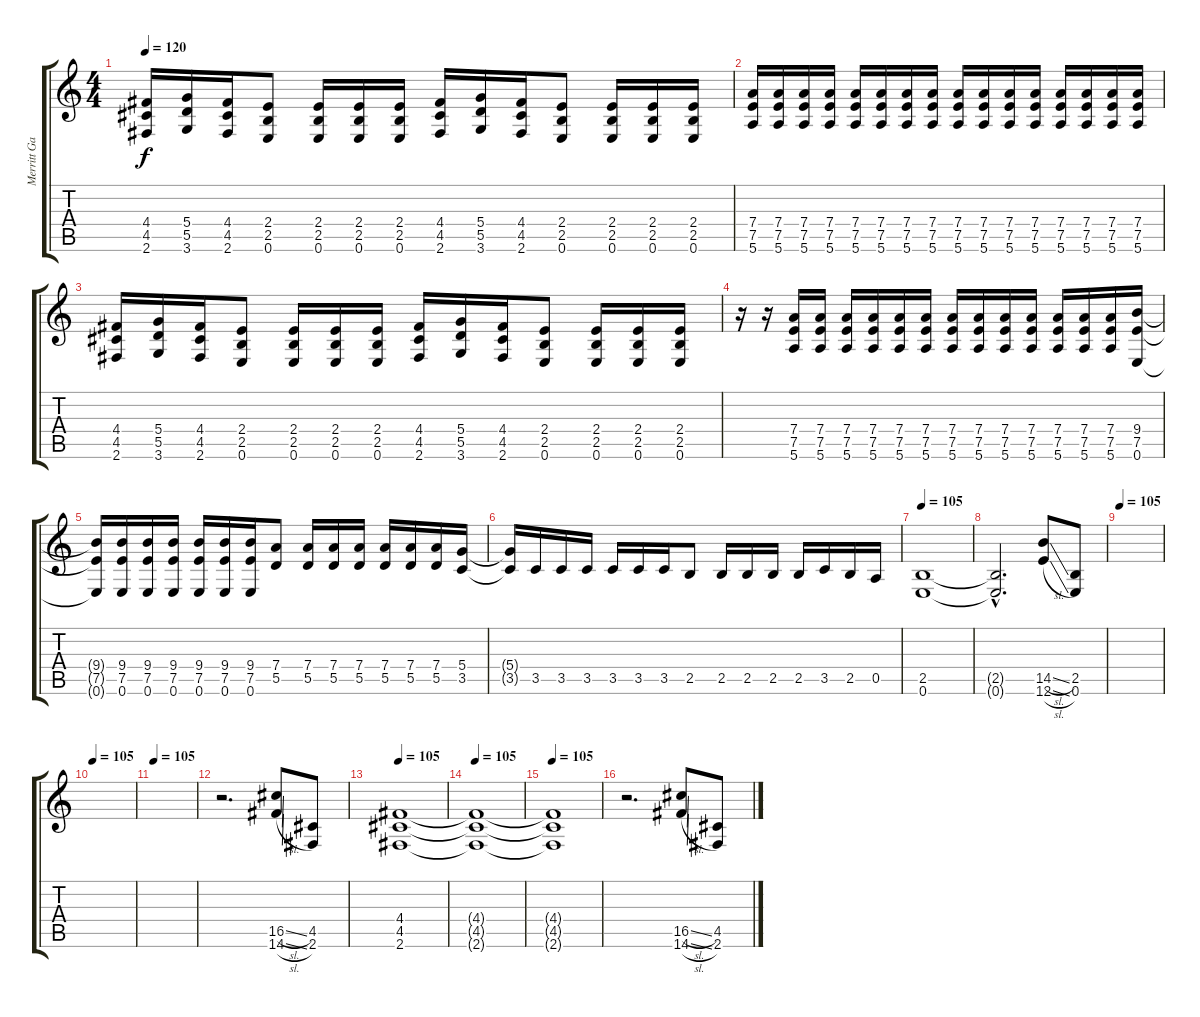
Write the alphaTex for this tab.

\track ("Merritt Gant" "Merritt Ga") {instrument distortionguitar}
\staff {score tabs}
\tuning (E4 B3 G3 D3 A2 E2) {hide}
\ts (4 4)
\tempo 120
\clef g2
\ks c
(4.4 4.5 2.6).16{dy f} (5.4 5.5 3.6).16 (4.4 4.5 2.6).16 (2.4 2.5 0.6).8 (2.4 2.5 0.6).16 (2.4 2.5 0.6).16 (2.4 2.5 0.6).16 (4.4 4.5 2.6).16 (5.4 5.5 3.6).16 (4.4 4.5 2.6).16 (2.4 2.5 0.6).8 (2.4 2.5 0.6).16 (2.4 2.5 0.6).16 (2.4 2.5 0.6).16 |
(7.4 7.5 5.6).16 (7.4 7.5 5.6).16 (7.4 7.5 5.6).16 (7.4 7.5 5.6).16 (7.4 7.5 5.6).16 (7.4 7.5 5.6).16 (7.4 7.5 5.6).16 (7.4 7.5 5.6).16 (7.4 7.5 5.6).16 (7.4 7.5 5.6).16 (7.4 7.5 5.6).16 (7.4 7.5 5.6).16 (7.4 7.5 5.6).16 (7.4 7.5 5.6).16 (7.4 7.5 5.6).16 (7.4 7.5 5.6).16 |
(4.4 4.5 2.6).16 (5.4 5.5 3.6).16 (4.4 4.5 2.6).16 (2.4 2.5 0.6).8 (2.4 2.5 0.6).16 (2.4 2.5 0.6).16 (2.4 2.5 0.6).16 (4.4 4.5 2.6).16 (5.4 5.5 3.6).16 (4.4 4.5 2.6).16 (2.4 2.5 0.6).8 (2.4 2.5 0.6).16 (2.4 2.5 0.6).16 (2.4 2.5 0.6).16 |
r.16 r.16 (7.4 7.5 5.6).16 (7.4 7.5 5.6).16 (7.4 7.5 5.6).16 (7.4 7.5 5.6).16 (7.4 7.5 5.6).16 (7.4 7.5 5.6).16 (7.4 7.5 5.6).16 (7.4 7.5 5.6).16 (7.4 7.5 5.6).16 (7.4 7.5 5.6).16 (7.4 7.5 5.6).16 (7.4 7.5 5.6).16 (7.4 7.5 5.6).16 (9.4 7.5 0.6).16 |
(9.4{t} 7.5{t} 0.6{t}).16 (9.4 7.5 0.6).16 (9.4 7.5 0.6).16 (9.4 7.5 0.6).16 (9.4 7.5 0.6).16 (9.4 7.5 0.6).16 (9.4 7.5 0.6).16 (7.4 5.5).8 (7.4 5.5).16 (7.4 5.5).16 (7.4 5.5).16 (7.4 5.5).16 (7.4 5.5).16 (7.4 5.5).16 (5.4 3.5).16 |
(5.4{t} 3.5{t}).16 3.5.16 3.5.16 3.5.16 3.5.16 3.5.16 3.5.16 2.5.8 2.5.16 2.5.16 2.5.16 2.5.16 3.5.16 2.5.16 0.5.16 |
\tempo 105
(2.5 0.6).1 |
(2.5{hac t} 0.6{hac t}).2{d} (14.5{sl} 12.6{sl}).8 (2.5 0.6).8 |
\tempo 105
|
\tempo 105
|
\tempo 105
|
r.2{d} (16.5{sl} 14.6{sl}).8 (4.5 2.6).8 |
\tempo 105
(4.4 4.5 2.6).1{volume 0} |
\tempo 105
(4.4{t} 4.5{t} 2.6{t}).1 |
\tempo 105
(4.4{t} 4.5{t} 2.6{t}).1 |
r.2{d volume 14} (16.5{sl} 14.6{sl}).8 (4.5 2.6).8
